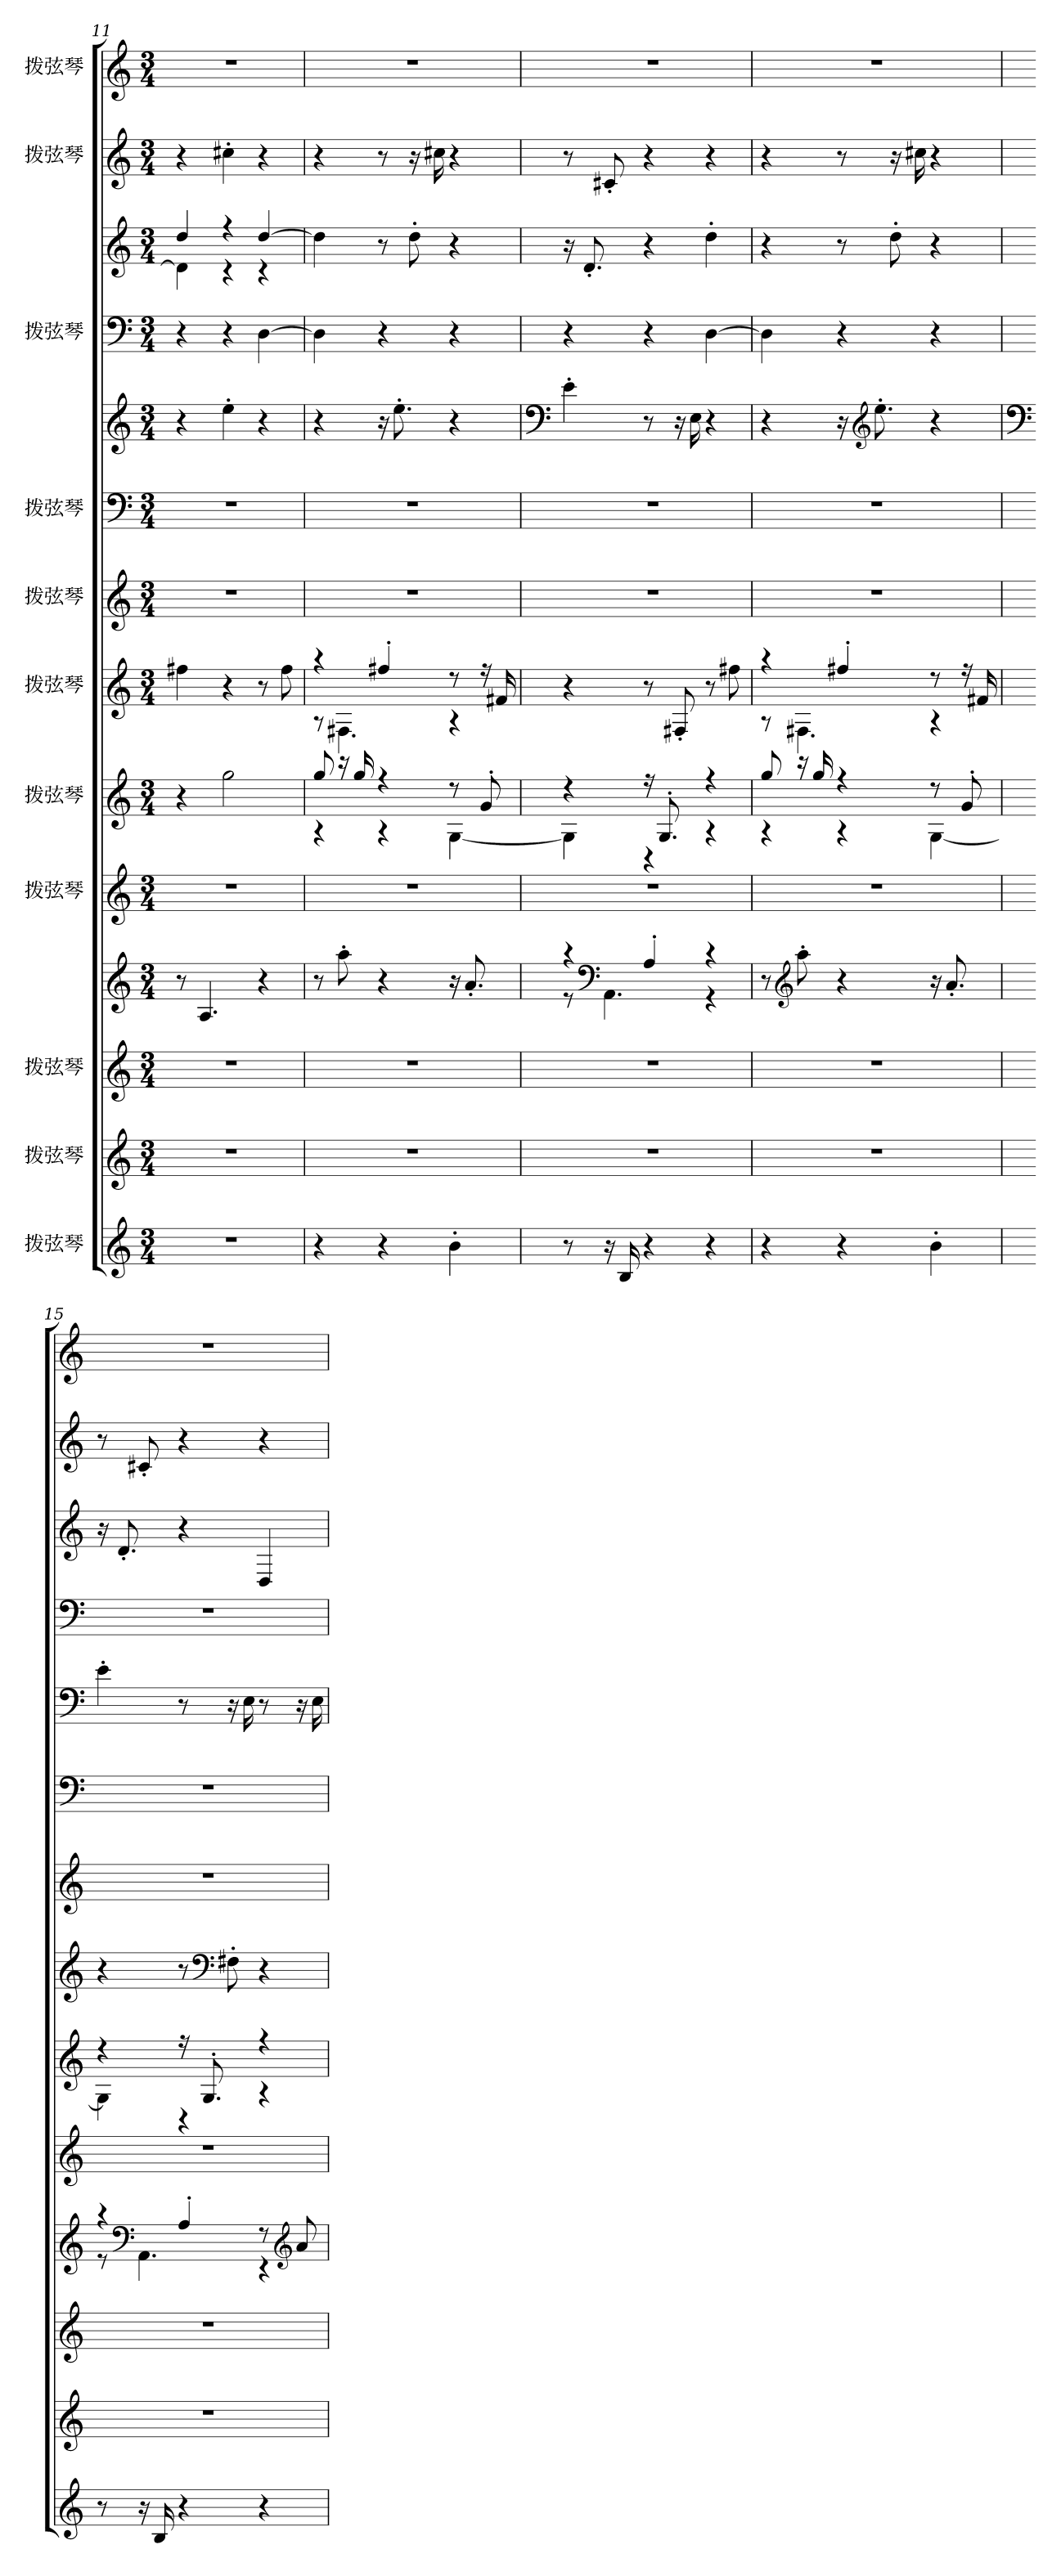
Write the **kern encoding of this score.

**kern	**kern	**kern	**kern	**kern	**kern	**kern	**kern	**kern	**kern	**kern	**kern	**kern	**kern
*part11	*part10	*part9	*part9	*part8	*part7	*part6	*part5	*part4	*part4	*part3	*part3	*part2	*part1
*staff14	*staff13	*staff12	*staff11	*staff10	*staff9	*staff8	*staff7	*staff6	*staff5	*staff4	*staff3	*staff2	*staff1
*I"拨弦琴	*I"拨弦琴	*I"拨弦琴	*	*I"拨弦琴	*I"拨弦琴	*I"拨弦琴	*I"拨弦琴	*I"拨弦琴	*	*I"拨弦琴	*	*I"拨弦琴	*I"拨弦琴
!!LO:PB:g=z
*clefG2	*clefG2	*clefG2	*clefG2	*clefG2	*clefG2	*clefG2	*clefG2	*clefF4	*clefG2	*clefF4	*clefG2	*clefG2	*clefG2
*k[]	*k[]	*k[]	*k[]	*k[]	*k[]	*k[]	*k[]	*k[]	*k[]	*k[]	*k[]	*k[]	*k[]
*M3/4	*M3/4	*M3/4	*M3/4	*M3/4	*M3/4	*M3/4	*M3/4	*M3/4	*M3/4	*M3/4	*M3/4	*M3/4	*M3/4
=11	=11	=11	=11	=11	=11	=11	=11	=11	=11	=11	=11	=11	=11
*	*	*	*	*	*	*	*	*	*	*	*^	*	*
2.r	2.r	2.r	8r	2.r	4r	4ff#X\	2.r	2.r	4r	4r	4dd/	4d\]	4r	2.r
.	.	.	4.A/	.	.	.	.	.	.	.	.	.	.	.
.	.	.	.	.	2gg\	4r	.	.	4ee'\	4r	4r	4r	4cc#X'\	.
.	.	.	4r	.	.	8r	.	.	4r	[4D\	[4dd/	4r	4r	.
.	.	.	.	.	.	8ff#\	.	.	.	.	.	.	.	.
*	*	*	*	*	*	*	*	*	*	*	*v	*v	*	*
=12	=12	=12	=12	=12	=12	=12	=12	=12	=12	=12	=12	=12	=12
*	*	*	*	*	*^	*^	*	*	*	*	*	*	*
4r	2.r	2.r	8r	2.r	8gg/	4r	4r	8r	2.r	2.r	4r	4D\]	4dd\]	4r	2.r
.	.	.	8aa'\	.	16r	.	.	4.F#X\	.	.	.	.	.	.	.
.	.	.	.	.	16gg/	.	.	.	.	.	.	.	.	.	.
4r	.	.	4r	.	4r	4r	4ff#X'/	.	.	.	16r	4r	8r	8r	.
.	.	.	.	.	.	.	.	.	.	.	8.ee'\	.	.	.	.
.	.	.	.	.	.	.	.	.	.	.	.	.	8dd'\	16r	.
.	.	.	.	.	.	.	.	.	.	.	.	.	.	16cc#X\	.
4b'\	.	.	16r	.	8r	[4G\	8r	4r	.	.	4r	4r	4r	4r	.
.	.	.	8.a'/	.	.	.	.	.	.	.	.	.	.	.	.
.	.	.	.	.	8g'/	.	16r	.	.	.	.	.	.	.	.
.	.	.	.	.	.	.	16f#X/	.	.	.	.	.	.	.	.
*	*	*	*	*	*	*	*v	*v	*	*	*	*	*	*	*
=13	=13	=13	=13	=13	=13	=13	=13	=13	=13	=13	=13	=13	=13	=13
*	*	*	*	*	*	*	*	*	*	*clefF4	*	*	*	*
*	*	*	*^	*	*	*	*	*	*	*	*	*	*	*
8r	2.r	2.r	4r	8r	2.r	4r	4G\]	4r	2.r	2.r	4e'\	4r	16r	8r	2.r
.	.	.	.	.	.	.	.	.	.	.	.	.	8.d'/	.	.
*	*	*	*clefF4	*	*	*	*	*	*	*	*	*	*	*	*
16r	.	.	.	4.AA\	.	.	.	.	.	.	.	.	.	8c#X'/	.
16B/	.	.	.	.	.	.	.	.	.	.	.	.	.	.	.
4r	.	.	4A'/	.	.	16r	4r	8r	.	.	8r	4r	4r	4r	.
.	.	.	.	.	.	8.G'/	.	.	.	.	.	.	.	.	.
.	.	.	.	.	.	.	.	8F#X'/	.	.	16r	.	.	.	.
.	.	.	.	.	.	.	.	.	.	.	16E\	.	.	.	.
4r	.	.	4r	4r	.	4r	4r	8r	.	.	4r	[4D\	4dd'\	4r	.
.	.	.	.	.	.	.	.	8ff#X\	.	.	.	.	.	.	.
*	*	*	*v	*v	*	*	*	*	*	*	*	*	*	*	*
!!LO:PB:g=z
=14	=14	=14	=14	=14	=14	=14	=14	=14	=14	=14	=14	=14	=14	=14
*	*	*	*	*	*	*	*^	*	*	*	*	*	*	*
4r	2.r	2.r	8r	2.r	8gg/	4r	4r	8r	2.r	2.r	4r	4D\]	4r	4r	2.r
*	*	*	*clefG2	*	*	*	*	*	*	*	*	*	*	*	*
.	.	.	8aa'\	.	16r	.	.	4.F#X\	.	.	.	.	.	.	.
.	.	.	.	.	16gg/	.	.	.	.	.	.	.	.	.	.
4r	.	.	4r	.	4r	4r	4ff#X'/	.	.	.	16r	4r	8r	8r	.
*	*	*	*	*	*	*	*	*	*	*	*clefG2	*	*	*	*
.	.	.	.	.	.	.	.	.	.	.	8.ee'\	.	.	.	.
.	.	.	.	.	.	.	.	.	.	.	.	.	8dd'\	16r	.
.	.	.	.	.	.	.	.	.	.	.	.	.	.	16cc#X\	.
4b'\	.	.	16r	.	8r	[4G\	8r	4r	.	.	4r	4r	4r	4r	.
.	.	.	8.a'/	.	.	.	.	.	.	.	.	.	.	.	.
.	.	.	.	.	8g'/	.	16r	.	.	.	.	.	.	.	.
.	.	.	.	.	.	.	16f#X/	.	.	.	.	.	.	.	.
*	*	*	*	*	*	*	*v	*v	*	*	*	*	*	*	*
=15	=15	=15	=15	=15	=15	=15	=15	=15	=15	=15	=15	=15	=15	=15
*	*	*	*	*	*	*	*	*	*	*clefF4	*	*	*	*
*	*	*	*^	*	*	*	*	*	*	*	*	*	*	*
8r	2.r	2.r	4r	8r	2.r	4r	4G\]	4r	2.r	2.r	4e'\	2.r	16r	8r	2.r
.	.	.	.	.	.	.	.	.	.	.	.	.	8.d'/	.	.
*	*	*	*clefF4	*	*	*	*	*	*	*	*	*	*	*	*
16r	.	.	.	4.AA\	.	.	.	.	.	.	.	.	.	8c#X'/	.
16B/	.	.	.	.	.	.	.	.	.	.	.	.	.	.	.
4r	.	.	4A'/	.	.	16r	4r	8r	.	.	8r	.	4r	4r	.
.	.	.	.	.	.	8.G'/	.	.	.	.	.	.	.	.	.
*	*	*	*	*	*	*	*	*clefF4	*	*	*	*	*	*	*
.	.	.	.	.	.	.	.	8F#X'\	.	.	16r	.	.	.	.
.	.	.	.	.	.	.	.	.	.	.	16E\	.	.	.	.
4r	.	.	8r	4r	.	4r	4r	4r	.	.	8r	.	4D/	4r	.
*	*	*	*clefG2	*	*	*	*	*	*	*	*	*	*	*	*
.	.	.	8a/	.	.	.	.	.	.	.	16r	.	.	.	.
.	.	.	.	.	.	.	.	.	.	.	16E\	.	.	.	.
*	*	*	*v	*v	*	*v	*v	*	*	*	*	*	*	*	*
=	=	=	=	=	=	=	=	=	=	=	=	=	=
*-	*-	*-	*-	*-	*-	*-	*-	*-	*-	*-	*-	*-	*-
